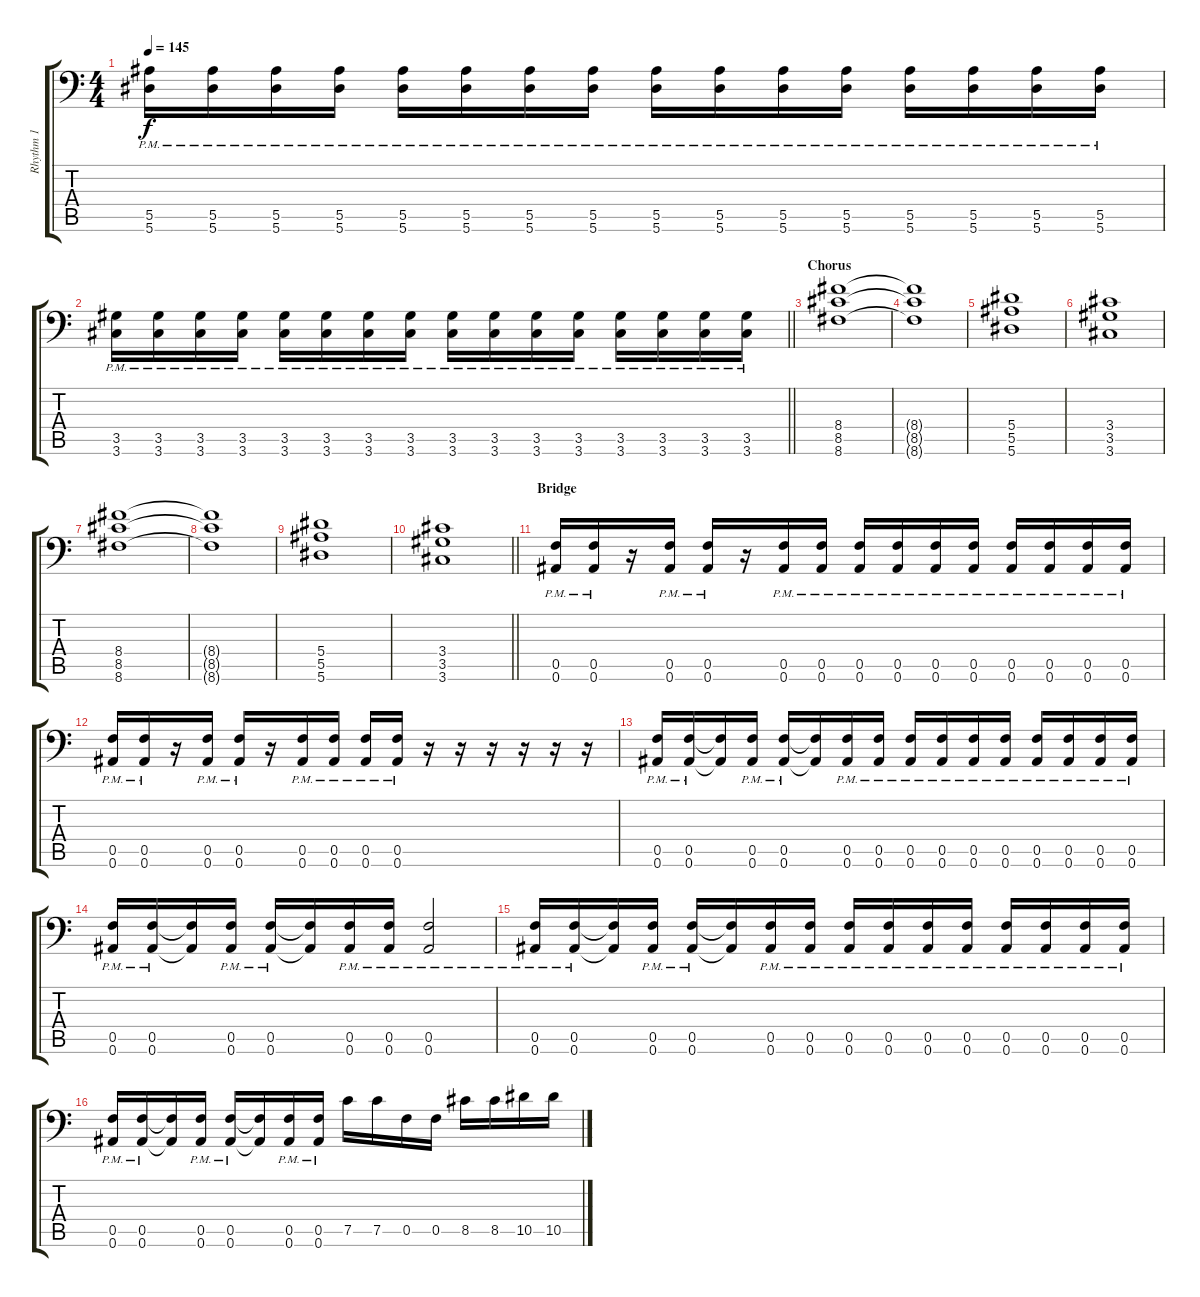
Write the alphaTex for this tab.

\track ("Rhythm 1" "Rhythm 1") {instrument distortionguitar}
\staff {score tabs}
\tuning (C4 G3 Eb3 Bb2 F2 Bb1) {hide}
\ts (4 4)
\tempo 145
\clef f4
\ks aminor
(5.5{pm} 5.6{pm}).16{dy f} (5.5{pm} 5.6{pm}).16 (5.5{pm} 5.6{pm}).16 (5.5{pm} 5.6{pm}).16 (5.5{pm} 5.6{pm}).16 (5.5{pm} 5.6{pm}).16 (5.5{pm} 5.6{pm}).16 (5.5{pm} 5.6{pm}).16 (5.5{pm} 5.6{pm}).16 (5.5{pm} 5.6{pm}).16 (5.5{pm} 5.6{pm}).16 (5.5{pm} 5.6{pm}).16 (5.5{pm} 5.6{pm}).16 (5.5{pm} 5.6{pm}).16 (5.5{pm} 5.6{pm}).16 (5.5{pm} 5.6{pm}).16 |
\barLineRight lightlight
(3.5{pm} 3.6{pm}).16 (3.5{pm} 3.6{pm}).16 (3.5{pm} 3.6{pm}).16 (3.5{pm} 3.6{pm}).16 (3.5{pm} 3.6{pm}).16 (3.5{pm} 3.6{pm}).16 (3.5{pm} 3.6{pm}).16 (3.5{pm} 3.6{pm}).16 (3.5{pm} 3.6{pm}).16 (3.5{pm} 3.6{pm}).16 (3.5{pm} 3.6{pm}).16 (3.5{pm} 3.6{pm}).16 (3.5{pm} 3.6{pm}).16 (3.5{pm} 3.6{pm}).16 (3.5{pm} 3.6{pm}).16 (3.5{pm} 3.6{pm}).16 |
\section ("" "Chorus")
(8.4 8.5 8.6).1 |
(8.4{t} 8.5{t} 8.6{t}).1 |
(5.4 5.5 5.6).1 |
(3.4 3.5 3.6).1 |
(8.4 8.5 8.6).1 |
(8.4{t} 8.5{t} 8.6{t}).1 |
(5.4 5.5 5.6).1 |
\barLineRight lightlight
(3.4 3.5 3.6).1 |
\section ("" "Bridge")
(0.5{pm} 0.6{pm}).16 (0.5{pm} 0.6{pm}).16 r.16 (0.5{pm} 0.6{pm}).16 (0.5{pm} 0.6{pm}).16 r.16 (0.5{pm} 0.6{pm}).16 (0.5{pm} 0.6{pm}).16 (0.5{pm} 0.6{pm}).16 (0.5{pm} 0.6{pm}).16 (0.5{pm} 0.6{pm}).16 (0.5{pm} 0.6{pm}).16 (0.5{pm} 0.6{pm}).16 (0.5{pm} 0.6{pm}).16 (0.5{pm} 0.6{pm}).16 (0.5{pm} 0.6{pm}).16 |
(0.5{pm} 0.6{pm}).16 (0.5{pm} 0.6{pm}).16 r.16 (0.5{pm} 0.6{pm}).16 (0.5{pm} 0.6{pm}).16 r.16 (0.5{pm} 0.6{pm}).16 (0.5{pm} 0.6{pm}).16 (0.5{pm} 0.6{pm}).16 (0.5{pm} 0.6{pm}).16 r.16 r.16 r.16 r.16 r.16 r.16 |
(0.5{pm} 0.6{pm}).16 (0.5{pm} 0.6{pm}).16 (0.5{t} 0.6{t}).16 (0.5{pm} 0.6{pm}).16 (0.5{pm} 0.6{pm}).16 (0.5{t} 0.6{t}).16 (0.5{pm} 0.6{pm}).16 (0.5{pm} 0.6{pm}).16 (0.5{pm} 0.6{pm}).16 (0.5{pm} 0.6{pm}).16 (0.5{pm} 0.6{pm}).16 (0.5{pm} 0.6{pm}).16 (0.5{pm} 0.6{pm}).16 (0.5{pm} 0.6{pm}).16 (0.5{pm} 0.6{pm}).16 (0.5{pm} 0.6{pm}).16 |
(0.5{pm} 0.6{pm}).16 (0.5{pm} 0.6{pm}).16 (0.5{t} 0.6{t}).16 (0.5{pm} 0.6{pm}).16 (0.5{pm} 0.6{pm}).16 (0.5{t} 0.6{t}).16 (0.5{pm} 0.6{pm}).16 (0.5{pm} 0.6{pm}).16 (0.5{pm} 0.6{pm}).2 |
(0.5{pm} 0.6{pm}).16 (0.5{pm} 0.6{pm}).16 (0.5{t} 0.6{t}).16 (0.5{pm} 0.6{pm}).16 (0.5{pm} 0.6{pm}).16 (0.5{t} 0.6{t}).16 (0.5{pm} 0.6{pm}).16 (0.5{pm} 0.6{pm}).16 (0.5{pm} 0.6{pm}).16 (0.5{pm} 0.6{pm}).16 (0.5 0.6{pm}).16 (0.5{pm} 0.6{pm}).16 (0.5{pm} 0.6{pm}).16 (0.5{pm} 0.6{pm}).16 (0.5{pm} 0.6{pm}).16 (0.5{pm} 0.6{pm}).16 |
(0.5{pm} 0.6{pm}).16 (0.5{pm} 0.6{pm}).16 (0.5{t} 0.6{t}).16 (0.5{pm} 0.6{pm}).16 (0.5{pm} 0.6{pm}).16 (0.5{t} 0.6{t}).16 (0.5{pm} 0.6{pm}).16 (0.5{pm} 0.6{pm}).16 7.5.16 7.5.16 0.5.16 0.5.16 8.5.16 8.5.16 10.5.16 10.5.16
